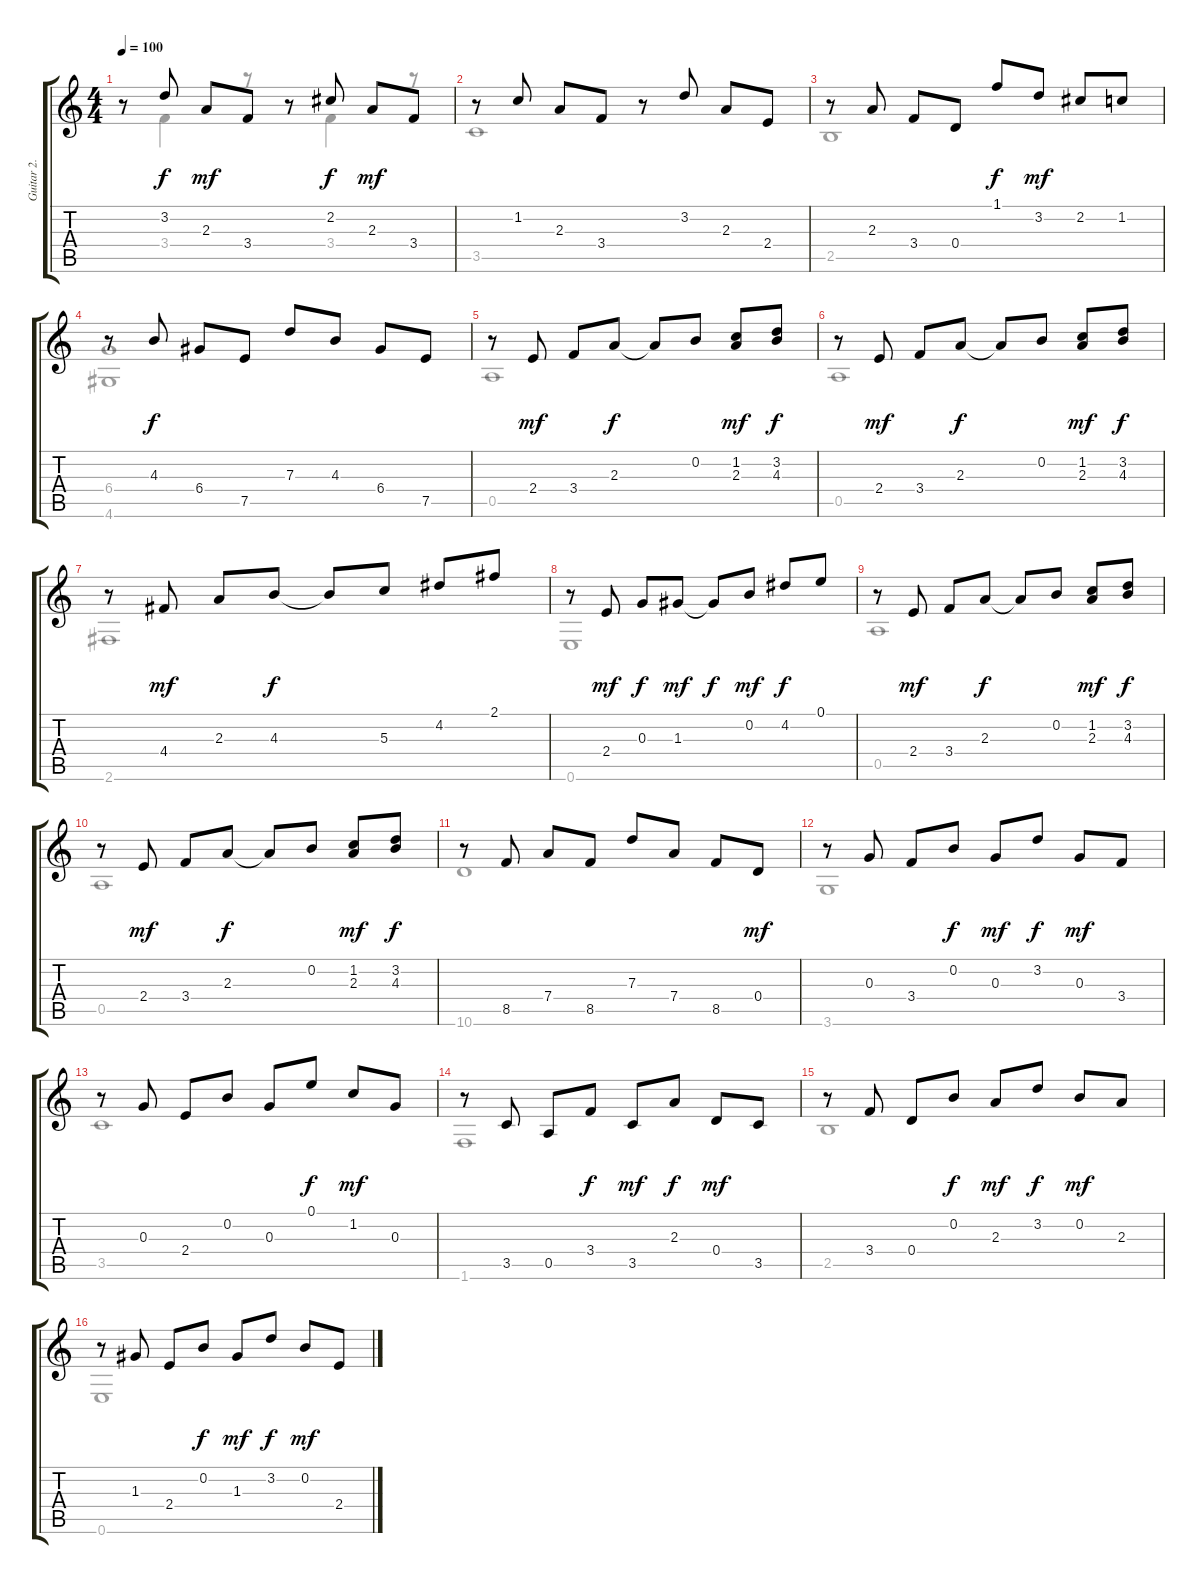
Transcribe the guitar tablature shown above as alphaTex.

\track ("Guitar 2." "Guitar 2.") {instrument acousticguitarnylon}
\staff {score tabs}
\tuning (E4 B3 G3 D3 A2 E2) {hide}
\voice
\ts (4 4)
\tempo 100
\clef g2
\ks c
r.8{dy f} 3.2.8 2.3.8{dy mf} 3.4.8 r.8 2.2.8{dy f} 2.3.8{dy mf} 3.4.8 |
r.8 1.2.8 2.3.8 3.4.8 r.8 3.2.8 2.3.8 2.4.8 |
r.8 2.3.8 3.4.8 0.4.8 1.1.8{dy f} 3.2.8{dy mf} 2.2.8 1.2.8 |
r.8 4.3.8{dy f} 6.4.8 7.5.8 7.3.8 4.3.8 6.4.8 7.5.8 |
r.8 2.4.8{dy mf} 3.4.8 2.3.8{dy f} 2.3{t}.8 0.2.8 (1.2 2.3).8{dy mf} (3.2 4.3).8{dy f} |
r.8 2.4.8{dy mf} 3.4.8 2.3.8{dy f} 2.3{t}.8 0.2.8 (1.2 2.3).8{dy mf} (3.2 4.3).8{dy f} |
r.8 4.4.8{dy mf} 2.3.8 4.3.8{dy f} 4.3{t}.8 5.3.8 4.2.8 2.1.8 |
r.8 2.4.8{dy mf} 0.3.8{dy f} 1.3.8{dy mf} 1.3{t}.8{dy f} 0.2.8{dy mf} 4.2.8{dy f} 0.1.8 |
r.8 2.4.8{dy mf} 3.4.8 2.3.8{dy f} 2.3{t}.8 0.2.8 (1.2 2.3).8{dy mf} (3.2 4.3).8{dy f} |
r.8 2.4.8{dy mf} 3.4.8 2.3.8{dy f} 2.3{t}.8 0.2.8 (1.2 2.3).8{dy mf} (3.2 4.3).8{dy f} |
r.8 8.5.8 7.4.8 8.5.8 7.3.8 7.4.8 8.5.8 0.4.8{dy mf} |
r.8 0.3.8 3.4.8 0.2.8{dy f} 0.3.8{dy mf} 3.2.8{dy f} 0.3.8{dy mf} 3.4.8 |
r.8 0.3.8 2.4.8 0.2.8 0.3.8 0.1.8{dy f} 1.2.8{dy mf} 0.3.8 |
r.8 3.5.8 0.5.8 3.4.8{dy f} 3.5.8{dy mf} 2.3.8{dy f} 0.4.8{dy mf} 3.5.8 |
r.8 3.4.8 0.4.8 0.2.8{dy f} 2.3.8{dy mf} 3.2.8{dy f} 0.2.8{dy mf} 2.3.8 |
r.8 1.3.8 2.4.8 0.2.8{dy f} 1.3.8{dy mf} 3.2.8{dy f} 0.2.8{dy mf} 2.4.8
\voice
\clef g2
\ottava regular
\simile none
\ks c
r.8{dy f} 3.4.4 r.8 r.8 3.4.4 r.8 |
3.5.1 |
2.5.1 |
(6.4 4.6).1 |
0.5.1 |
0.5.1 |
2.6.1 |
0.6.1 |
0.5.1 |
0.5.1 |
10.6.1 |
3.6.1 |
3.5.1 |
1.6.1 |
2.5.1 |
0.6.1
